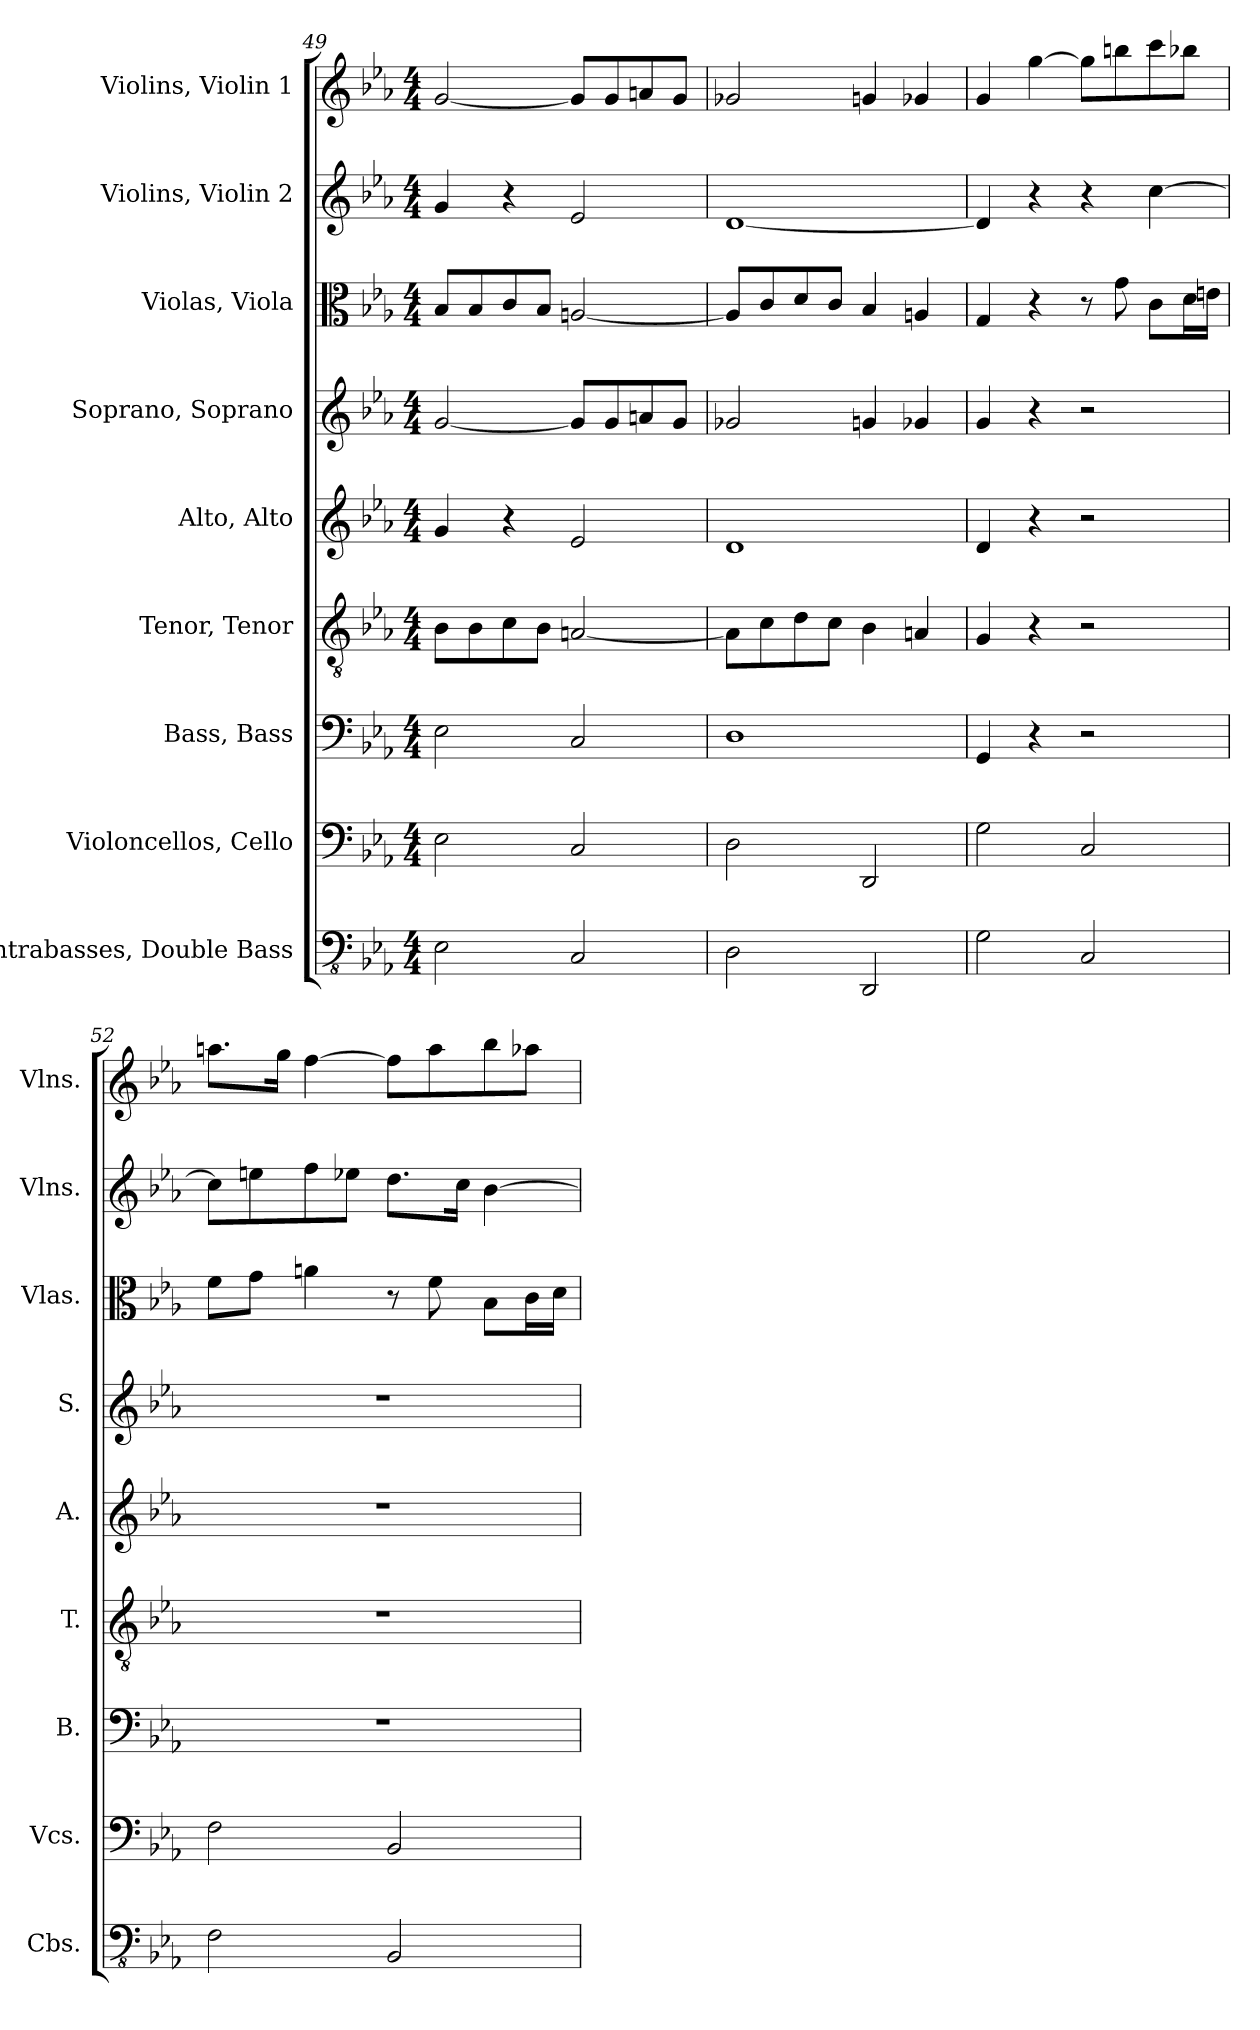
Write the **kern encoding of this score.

**kern	**kern	**kern	**kern	**kern	**kern	**kern	**kern	**kern
*part9	*part8	*part7	*part6	*part5	*part4	*part3	*part2	*part1
*staff9	*staff8	*staff7	*staff6	*staff5	*staff4	*staff3	*staff2	*staff1
*I"Contrabasses, Double Bass	*I"Violoncellos, Cello	*I"Bass, Bass	*I"Tenor, Tenor	*I"Alto, Alto	*I"Soprano, Soprano	*I"Violas, Viola	*I"Violins, Violin 2	*I"Violins, Violin 1
*I'Cbs.	*I'Vcs.	*I'B.	*I'T.	*I'A.	*I'S.	*I'Vlas.	*I'Vlns.	*I'Vlns.
*clefFv4	*clefF4	*clefF4	*clefGv2	*clefG2	*clefG2	*clefC3	*clefG2	*clefG2
*k[b-e-a-]	*k[b-e-a-]	*k[b-e-a-]	*k[b-e-a-]	*k[b-e-a-]	*k[b-e-a-]	*k[b-e-a-]	*k[b-e-a-]	*k[b-e-a-]
*M4/4	*M4/4	*M4/4	*M4/4	*M4/4	*M4/4	*M4/4	*M4/4	*M4/4
=49	=49	=49	=49	=49	=49	=49	=49	=49
2EE-\	2E-\	2E-\	8B-\L	4g/	[2g/	8B-/L	4g/	[2g/
.	.	.	8B-\	.	.	8B-/	.	.
.	.	.	8c\	4r	.	8c/	4r	.
.	.	.	8B-\J	.	.	8B-/J	.	.
2CC/	2C/	2C/	[2An/	2e-/	8g/L]	[2An/	2e-/	8g/L]
.	.	.	.	.	8g/	.	.	8g/
.	.	.	.	.	8an/	.	.	8an/
.	.	.	.	.	8g/J	.	.	8g/J
=50	=50	=50	=50	=50	=50	=50	=50	=50
2DD\	2D\	1D	8A\L]	1d	2g-X/	8A/L]	[1d	2g-X/
.	.	.	8c\	.	.	8c/	.	.
.	.	.	8d\	.	.	8d/	.	.
.	.	.	8c\J	.	.	8c/J	.	.
2DDD/	2DD/	.	4B-\	.	4gn/	4B-/	.	4gn/
.	.	.	4An/	.	4g-X/	4An/	.	4g-X/
=51	=51	=51	=51	=51	=51	=51	=51	=51
2GG\	2G\	4GG/	4G/	4d/	4g/	4G/	4d/]	4g/
.	.	4r	4r	4r	4r	4r	4r	[4gg\
2CC/	2C/	2r	2r	2r	2r	8r	4r	8gg\L]
.	.	.	.	.	.	8g\	.	8bbn\
.	.	.	.	.	.	8c\L	[4cc\	8ccc\
.	.	.	.	.	.	16d\L	.	8bb-X\J
.	.	.	.	.	.	16en\JJ	.	.
!!LO:PB:g=z
=52	=52	=52	=52	=52	=52	=52	=52	=52
2FF\	2F\	1r	1r	1r	1r	8f\L	8cc\L]	8.aan\L
.	.	.	.	.	.	8g\J	8een\	.
.	.	.	.	.	.	.	.	16gg\Jk
.	.	.	.	.	.	4an\	8ff\	[4ff\
.	.	.	.	.	.	.	8ee-X\J	.
2BBB-/	2BB-/	.	.	.	.	8r	8.dd\L	8ff\L]
.	.	.	.	.	.	8f\	.	8aa\
.	.	.	.	.	.	.	16cc\Jk	.
.	.	.	.	.	.	8B-\L	[4b-\	8bb-\
.	.	.	.	.	.	16c\L	.	8aa-X\J
.	.	.	.	.	.	16d\JJ	.	.
=	=	=	=	=	=	=	=	=
*-	*-	*-	*-	*-	*-	*-	*-	*-
